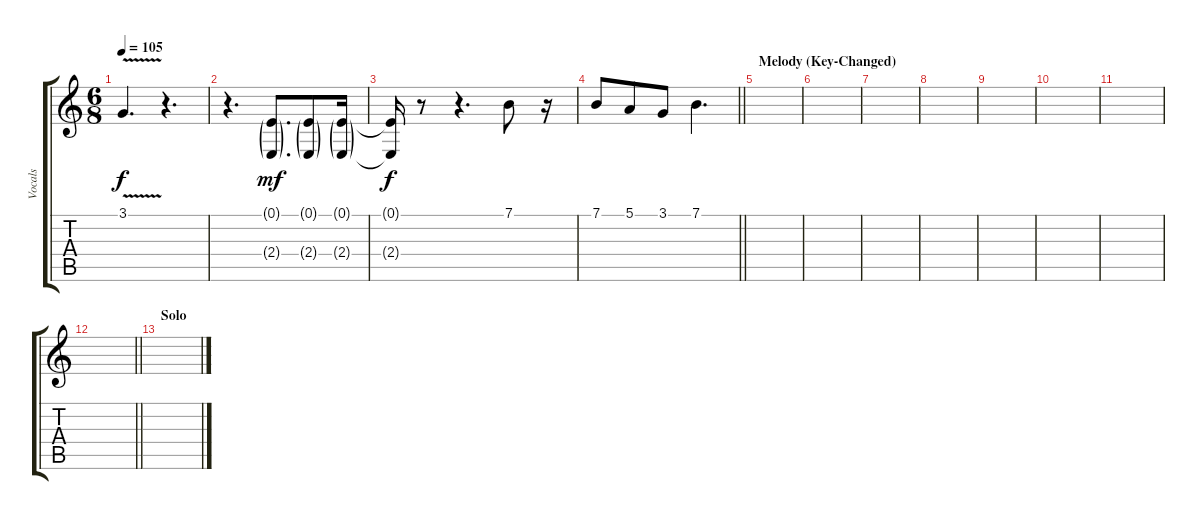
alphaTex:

\track ("Vocals" "Vocals") {instrument lead1square}
\staff {score tabs}
\tuning (E4 B3 G3 D3 A2 E2) {hide}
\ts (6 8)
\tempo 105
\clef g2
\ks c
3.1{v t}.4{d dy f} r.4{d} |
r.4{d} (0.1{g} 2.4{g}).8{d dy mf} (0.1{g} 2.4{g}).8 (0.1{g} 2.4{g}).16 |
(0.1{t} 2.4{t}).16{dy f} r.8 r.4{d} 7.1.8 r.16 |
\barLineRight lightlight
7.1.8 5.1.8 3.1.8 7.1.4{d} |
\section ("" "Melody (Key-Changed)")
|
|
|
|
|
|
|
\barLineRight lightlight
|
\section ("" "Solo")
